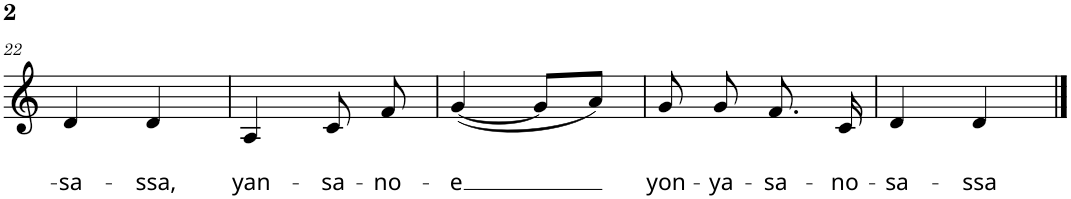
**kern	**text	**text
*part1	*part1	*part1
*staff1	*staff1	*staff1
*I"Piano	*	*
*I'Pno.	*	*
!!LO:PB:g=z
*clefG2	*	*
*k[]	*	*
*M2/4	*	*
=22	=22	=22
!	!LO:LY:b	!LO:LY:b
4d/	-sa-	-sa-
!	!LO:LY:b	!LO:LY:b
4d/	-ssa,	-ssa,
=23	=23	=23
!	!LO:LY:b	!LO:LY:b
4A/	yan-	yan-
!	!LO:LY:b	!LO:LY:b
8c/	-sa-	-sa-
!	!LO:LY:b	!LO:LY:b
8f/	-no-	-no-
=24	=24	=24
!	!LO:LY:b	!LO:LY:b
([4g/	-e	-e
8g/L]	.	.
8a/J)	.	.
=25	=25	=25
!	!LO:LY:b	!LO:LY:b
8g/	yon-	yon-
!	!LO:LY:b	!LO:LY:b
8g/	-ya-	-ya-
!	!LO:LY:b	!LO:LY:b
8.f/	-sa-	-sa-
!	!LO:LY:b	!LO:LY:b
16c/	-no-	-no-
=26	=26	=26
!	!LO:LY:b	!LO:LY:b
4d/	-sa-	-sa-
!	!LO:LY:b	!LO:LY:b
4d/	-ssa	-ssa
==	==	==
*-	*-	*-
